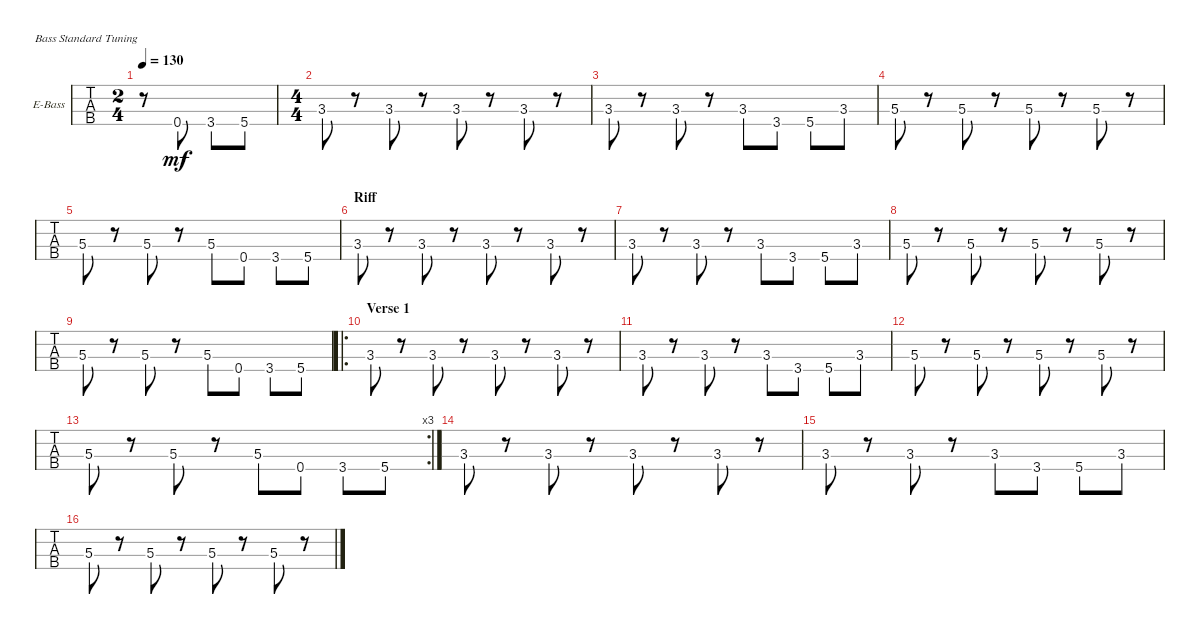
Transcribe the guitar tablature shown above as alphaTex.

\defaultSystemsLayout 4
\bracketExtendMode groupsimilarinstruments
\firstSystemTrackNameOrientation horizontal
\otherSystemsTrackNameOrientation horizontal
\chordDiagramsInScore
\track ("Basse" "E-Bass") {instrument electricbassfinger}
\staff {tabs}
\tuning (G2 D2 A1 E1)
\ts (2 4)
\tempo 130
\clef f4
\ks c
r.8{dy mf instrument electricbassfinger} 0.4.8 3.4.8 5.4.8 |
\ts (4 4)
3.3.8 r.8 3.3.8 r.8 3.3.8 r.8 3.3.8 r.8 |
3.3.8 r.8 3.3.8 r.8 3.3.8 3.4.8 5.4.8 3.3.8 |
5.3.8 r.8 5.3.8 r.8 5.3.8 r.8 5.3.8 r.8 |
5.3.8 r.8 5.3.8 r.8 5.3.8 0.4.8 3.4.8 5.4.8 |
\section ("" "Riff")
3.3.8 r.8 3.3.8 r.8 3.3.8 r.8 3.3.8 r.8 |
3.3.8 r.8 3.3.8 r.8 3.3.8 3.4.8 5.4.8 3.3.8 |
5.3.8 r.8 5.3.8 r.8 5.3.8 r.8 5.3.8 r.8 |
5.3.8 r.8 5.3.8 r.8 5.3.8 0.4.8 3.4.8 5.4.8 |
\ro
\section ("" "Verse 1")
3.3.8 r.8 3.3.8 r.8 3.3.8 r.8 3.3.8 r.8 |
3.3.8 r.8 3.3.8 r.8 3.3.8 3.4.8 5.4.8 3.3.8 |
5.3.8 r.8 5.3.8 r.8 5.3.8 r.8 5.3.8 r.8 |
\rc 3
5.3.8 r.8 5.3.8 r.8 5.3.8 0.4.8 3.4.8 5.4.8 |
3.3.8 r.8 3.3.8 r.8 3.3.8 r.8 3.3.8 r.8 |
3.3.8 r.8 3.3.8 r.8 3.3.8 3.4.8 5.4.8 3.3.8 |
5.3.8 r.8 5.3.8 r.8 5.3.8 r.8 5.3.8 r.8
